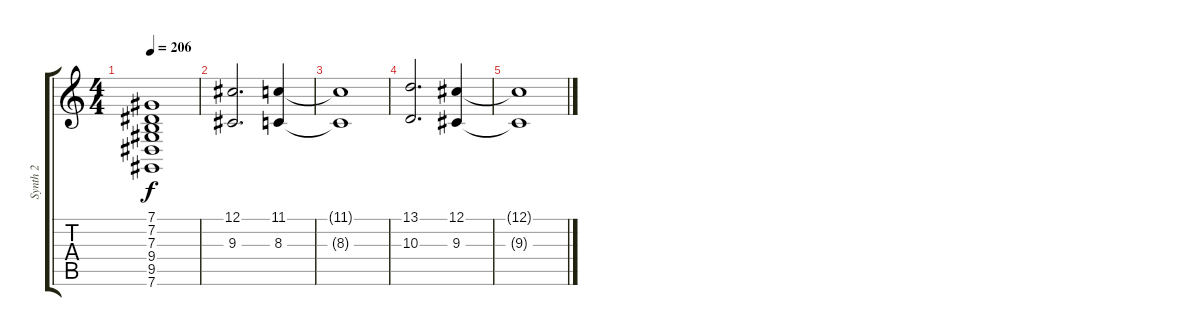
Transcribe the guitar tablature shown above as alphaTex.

\track ("Synth 2" "Synth 2") {instrument frenchhorn}
\staff {score tabs}
\tuning (Db4 Ab3 E3 B2 Gb2 Db2) {hide}
\ts (4 4)
\tempo 206
\clef g2
\ks c
(7.1{t} 7.2{t} 7.3{t} 9.4{t} 9.5{t} 7.6{t}).1{dy f} |
(12.1 9.3).2{d volume 9 instrument choiraahs} (11.1 8.3).4 |
(11.1{t} 8.3{t}).1 |
(13.1 10.3).2{d} (12.1 9.3).4 |
(12.1{t} 9.3{t}).1
